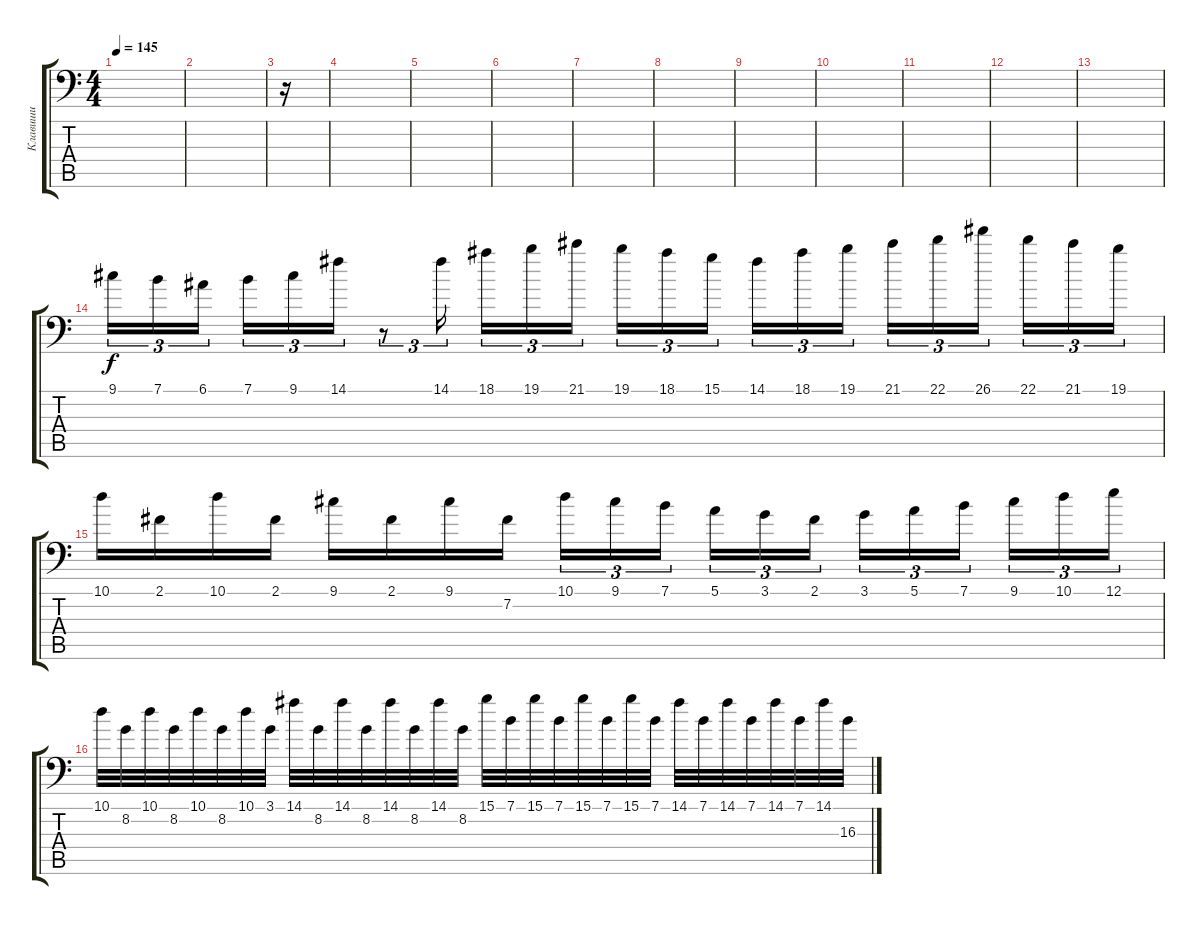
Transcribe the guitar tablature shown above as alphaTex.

\track ("Клавиши" "Клавиши") {mute instrument lead1square}
\staff {score tabs}
\tuning (E4 B3 G3 D3 A1 E1) {hide}
\ts (4 4)
\tempo 145
\clef f4
\ks c
|
|
r.16 |
|
|
|
|
|
|
|
|
|
|
9.1.16{tu (3 2) instrument lead1square} 7.1.16{tu (3 2)} 6.1.16{tu (3 2) beam splitsecondary} 7.1.16{tu (3 2)} 9.1.16{tu (3 2)} 14.1.16{tu (3 2)} r.8{tu (3 2)} 14.1.16{tu (3 2) beam splitsecondary} 18.1.16{tu (3 2)} 19.1.16{tu (3 2)} 21.1.16{tu (3 2)} 19.1.16{tu (3 2)} 18.1.16{tu (3 2)} 15.1.16{tu (3 2) beam splitsecondary} 14.1.16{tu (3 2)} 18.1.16{tu (3 2)} 19.1.16{tu (3 2)} 21.1.16{tu (3 2)} 22.1.16{tu (3 2)} 26.1.16{tu (3 2) beam splitsecondary} 22.1.16{tu (3 2)} 21.1.16{tu (3 2)} 19.1.16{tu (3 2)} |
10.1.16 2.1.16 10.1.16 2.1.16 9.1.16 2.1.16 9.1.16 7.2.16 10.1.16{tu (3 2)} 9.1.16{tu (3 2)} 7.1.16{tu (3 2) beam splitsecondary} 5.1.16{tu (3 2)} 3.1.16{tu (3 2)} 2.1.16{tu (3 2)} 3.1.16{tu (3 2)} 5.1.16{tu (3 2)} 7.1.16{tu (3 2) beam splitsecondary} 9.1.16{tu (3 2)} 10.1.16{tu (3 2)} 12.1.16{tu (3 2)} |
10.1.32 8.2.32 10.1.32 8.2.32 10.1.32 8.2.32 10.1.32 3.1.32 14.1.32 8.2.32 14.1.32 8.2.32 14.1.32 8.2.32 14.1.32 8.2.32 15.1.32 7.1.32 15.1.32 7.1.32 15.1.32 7.1.32 15.1.32 7.1.32 14.1.32 7.1.32 14.1.32 7.1.32 14.1.32 7.1.32 14.1.32 16.3.32
